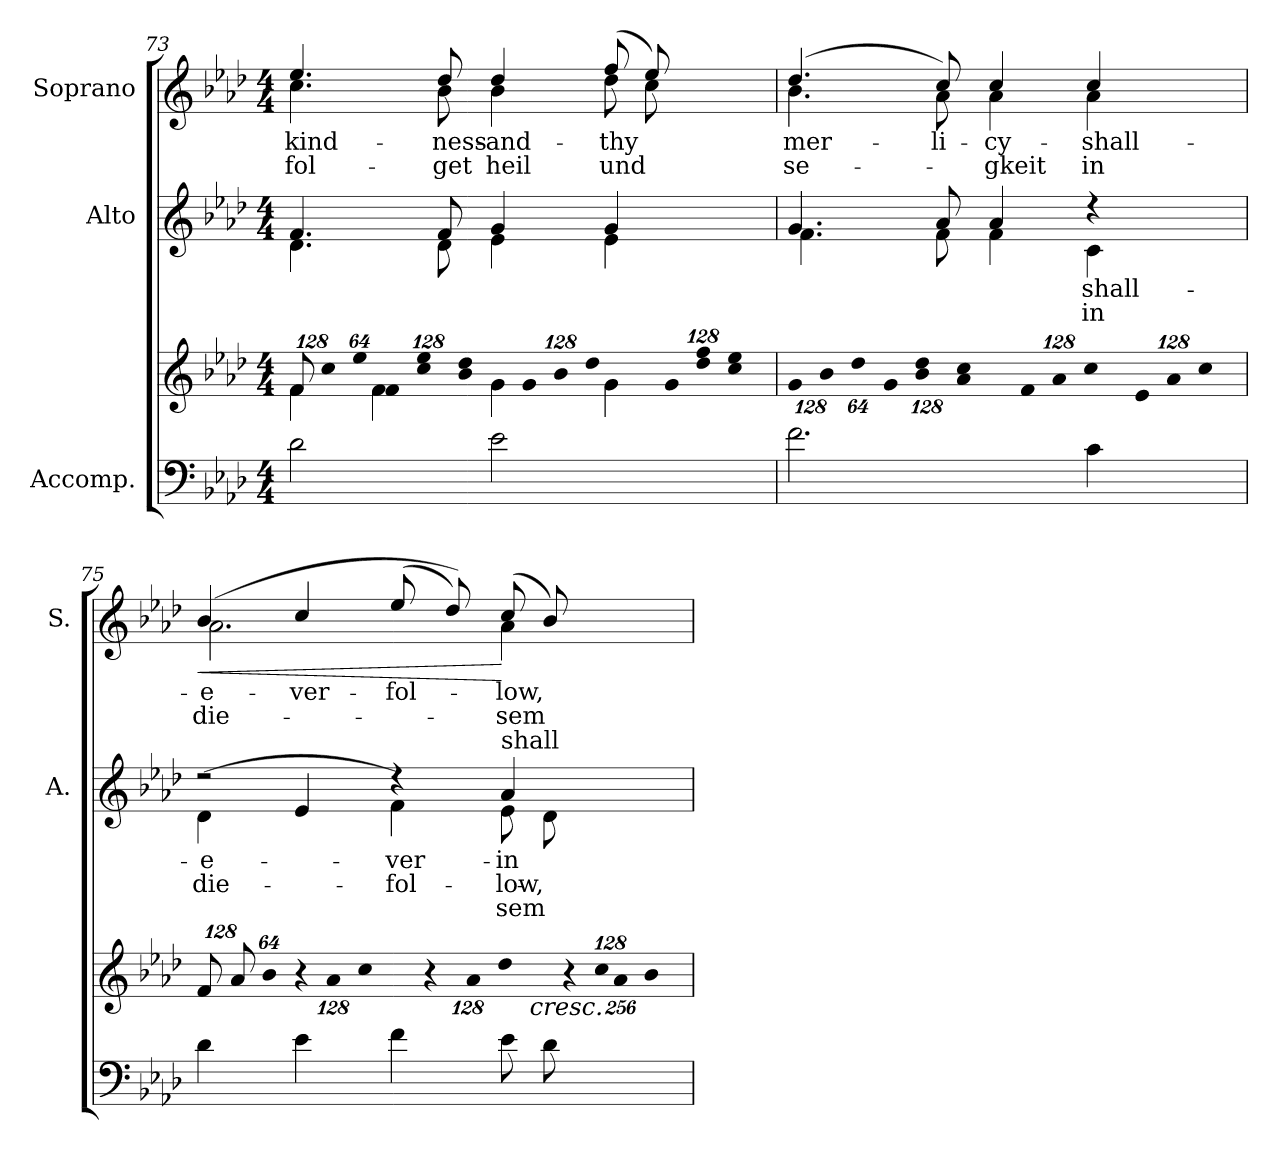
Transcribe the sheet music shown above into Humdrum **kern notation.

**kern	**kern	**dynam	**kern	**text	**text	**text	**kern	**text	**text	**dynam
*part3	*part3	*part3	*part2	*part2	*part2	*part2	*part1	*part1	*part1	*part1
*staff4	*staff3	*staff3/4	*staff2	*staff2	*staff2	*staff2	*staff1	*staff1	*staff1	*staff1
*I"Accomp.	*	*	*I"Alto	*	*	*	*I"Soprano	*	*	*
*	*	*	*I'A.	*	*	*	*I'S.	*	*	*
!!LO:LB:g=z
*clefF4	*clefG2	*	*clefG2	*	*	*	*clefG2	*	*	*
*k[b-e-a-d-]	*k[b-e-a-d-]	*	*k[b-e-a-d-]	*	*	*	*k[b-e-a-d-]	*	*	*
*A-:	*A-:	*	*A-:	*	*	*	*A-:	*	*	*
*M4/4	*M4/4	*	*M4/4	*	*	*	*M4/4	*	*	*
*	*Xbrackettup	*	*	*	*	*	*	*	*	*
=73	=73	=73	=73	=73	=73	=73	=73	=73	=73	=73
!	!LO:N:vis=8	!	!	!	!	!	!	!	!	!
*	*^	*	*^	*	*	*	*	*	*	*
!	!	!	!	!	!	!	!	!	!	!LO:LY:b:color=#000000	!LO:LY:b:color=#000000	!
*	*	*	*	*	*	*	*	*	*^	*	*	*
2d-i\	1024%85fi/	4fi\	.	4.fi/	4.d-i\	.	.	.	4.ee-i/	4.cci\	-kind-	fol-	.
!	!LO:N:vis=8	!	!	!	!	!	!	!	!	!	!	!	!
.	1024%85cci/	.	.	.	.	.	.	.	.	.	.	.	.
!	!LO:N:vis=8	!	!	!	!	!	!	!	!	!	!	!	!
.	512%43ee-i/	.	.	.	.	.	.	.	.	.	.	.	.
!	!LO:N:vis=8	!	!	!	!	!	!	!	!	!	!	!	!
.	1024%85fi/	4fi\	.	.	.	.	.	.	.	.	.	.	.
!	!LO:N:vis=8	!	!	!	!	!	!	!	!	!	!	!	!
.	1024%85cci/ 1024%85ee-i	.	.	.	.	.	.	.	.	.	.	.	.
!	!	!	!	!	!	!	!	!	!	!	!LO:LY:b:color=#000000	!LO:LY:b:color=#000000	!
.	.	.	.	8fi/	8d-i\	.	.	.	8dd-i/	8b-i\	-ness-	-get	.
!	!LO:N:vis=8	!	!	!	!	!	!	!	!	!	!	!	!
.	512%43b-i/ 512%43dd-i	.	.	.	.	.	.	.	.	.	.	.	.
!	!LO:N:vis=8	!	!	!	!	!	!	!	!	!	!	!	!
!	!	!	!	!	!	!	!	!	!	!	!LO:LY:b:color=#000000	!LO:LY:b:color=#000000	!
2e-i\	1024%85gi/	4gi\	.	4gi/	4e-i\	.	.	.	4dd-i/	4b-i\	-and-	heil	.
!	!LO:N:vis=8	!	!	!	!	!	!	!	!	!	!	!	!
.	1024%85b-i/	.	.	.	.	.	.	.	.	.	.	.	.
!	!LO:N:vis=8	!	!	!	!	!	!	!	!	!	!	!	!
.	512%43dd-i/	.	.	.	.	.	.	.	.	.	.	.	.
!	!LO:N:vis=8	!	!	!	!	!	!	!	!	!	!	!	!
!	!	!	!	!	!	!	!	!	!	!	!LO:LY:b:color=#000000	!LO:LY:b:color=#000000	!
.	1024%85gi/	4gi\	.	4gi/	4e-i\	.	.	.	(8ffi/	8dd-i\	-thy	und	.
!	!LO:N:vis=8	!	!	!	!	!	!	!	!	!	!	!	!
.	1024%85dd-i/ 1024%85ffi	.	.	.	.	.	.	.	.	.	.	.	.
.	.	.	.	.	.	.	.	.	8ee-i/)	8cci\	.	.	.
!	!LO:N:vis=8	!	!	!	!	!	!	!	!	!	!	!	!
.	512%43cci/ 512%43ee-i	.	.	.	.	.	.	.	.	.	.	.	.
*	*v	*v	*	*	*	*	*	*	*	*	*	*	*
=74	=74	=74	=74	=74	=74	=74	=74	=74	=74	=74	=74	=74
!	!LO:N:vis=8	!	!	!	!	!	!	!	!	!	!	!
!	!	!	!	!	!	!	!	!	!	!LO:LY:b:color=#000000	!LO:LY:b:color=#000000	!
2.fi\	1024%85gi\	.	4.gi/	4.fi\	.	.	.	(4.dd-i/	4.b-i\	mer-	se-	.
!	!LO:N:vis=8	!	!	!	!	!	!	!	!	!	!	!
.	1024%85b-i\	.	.	.	.	.	.	.	.	.	.	.
!	!LO:N:vis=8	!	!	!	!	!	!	!	!	!	!	!
.	512%43dd-i\	.	.	.	.	.	.	.	.	.	.	.
!	!LO:N:vis=8	!	!	!	!	!	!	!	!	!	!	!
.	1024%85gi\	.	.	.	.	.	.	.	.	.	.	.
!	!LO:N:vis=8	!	!	!	!	!	!	!	!	!	!	!
.	1024%85b-i\ 1024%85dd-i	.	.	.	.	.	.	.	.	.	.	.
!	!	!	!	!	!	!	!	!	!	!LO:LY:b:color=#000000	!	!
.	.	.	8a-i/	8fi\	.	.	.	8cci/)	8a-i\	-li-	.	.
!	!LO:N:vis=8	!	!	!	!	!	!	!	!	!	!	!
.	512%43a-i\ 512%43cci	.	.	.	.	.	.	.	.	.	.	.
!	!LO:N:vis=8	!	!	!	!	!	!	!	!	!	!	!
!	!	!	!	!	!	!	!	!	!	!LO:LY:b:color=#000000	!LO:LY:b:color=#000000	!
.	1024%85fi/	.	4a-i/	4fi\	.	.	.	4cci/	4a-i\	-cy-	-gkeit	.
!	!LO:N:vis=8	!	!	!	!	!	!	!	!	!	!	!
.	1024%85a-i/	.	.	.	.	.	.	.	.	.	.	.
!	!LO:N:vis=8	!	!	!	!	!	!	!	!	!	!	!
.	512%43cci/	.	.	.	.	.	.	.	.	.	.	.
!	!LO:N:vis=8	!	!	!	!	!	!	!	!	!	!	!
!	!	!	!	!	!LO:LY:b:color=#000000	!LO:LY:b:color=#000000	!	!	!	!	!	!
!	!	!	!	!	!	!	!	!	!	!LO:LY:b:color=#000000	!LO:LY:b:color=#000000	!
4ci\	1024%85e-i/	.	4r	4ci\	-shall-	in	.	4cci/	4a-i\	-shall-	in	.
!	!LO:N:vis=8	!	!	!	!	!	!	!	!	!	!	!
.	1024%85a-i/	.	.	.	.	.	.	.	.	.	.	.
!	!LO:N:vis=8	!	!	!	!	!	!	!	!	!	!	!
.	512%43cci/	.	.	.	.	.	.	.	.	.	.	.
=75	=75	=75	=75	=75	=75	=75	=75	=75	=75	=75	=75	=75
!	!LO:N:vis=8	!	!	!	!	!	!	!	!	!	!	!
*	*^	*	*	*	*	*	*	*	*	*	*	*
!	!	!	!	!	!	!LO:LY:b:color=#000000	!LO:LY:b:color=#000000	!	!	!	!	!	!
!	!	!	!	!	!	!	!	!	!	!	!LO:LY:b:color=#000000	!LO:LY:b:color=#000000	!LO:HP:b
!	!	!	!	!	!	!	!	!	!	!	!	!	!LO:HP:n=1:b
4d-i\	1024%85fi/	1024ryy	.	(2r	4d-i\	-e-	die-	.	(4b-i/	2.a-i\	-e-	die-	< >
!	!LO:N:vis=8	!	!	!	!	!	!	!	!	!	!	!	!
*	*v	*v	*	*	*	*	*	*	*	*	*	*	*
.	1024%85a-i/	.	.	.	.	.	.	.	.	.	.	.
!	!LO:N:vis=8	!	!	!	!	!	!	!	!	!	!	!
.	512%43b-i/	.	.	.	.	.	.	.	.	.	.	.
!	!LO:N:vis=8	!	!	!	!	!	!	!	!	!	!	!
!	!	!	!	!	!	!	!	!	!	!LO:LY:b:color=#000000	!	!
4e-i\	1024%85r	[	.	4e-i/	.	.	.	4cci/	.	-ver-	.	.
!	!LO:N:vis=8	!	!	!	!	!	!	!	!	!	!	!
.	1024%85a-i\	.	.	.	.	.	.	.	.	.	.	.
!	!LO:N:vis=8	!	!	!	!	!	!	!	!	!	!	!
.	512%43cci\	.	.	.	.	.	.	.	.	.	.	.
!	!LO:N:vis=8	!	!	!	!	!	!	!	!	!	!	!
!	!	!	!	!	!LO:LY:b:color=#000000	!LO:LY:b:color=#000000	!	!	!	!	!	!
!	!	!	!	!	!	!	!	!	!	!LO:LY:b:color=#000000	!	!
4fi\	1024%85r	]	4r)	4fi\	-ver-	-fol-	.	(8ee-i/	.	-fol-	.	.
!	!LO:N:vis=8	!	!	!	!	!	!	!	!	!	!	!
.	1024%85a-i\	.	.	.	.	.	.	.	.	.	.	.
.	.	.	.	.	.	.	.	8dd-i/))	.	.	.	.
!	!LO:N:vis=8	!	!	!	!	!	!	!	!	!	!	!
.	512%43dd-i\	.	.	.	.	.	.	.	.	.	.	.
!	!LO:N:vis=8	!	!	!	!	!	!	!	!	!	!	!
!	!	!	!	!	!LO:LY:a:color=#000000	!LO:LY:b:color=#000000	!LO:LY:b:color=#000000	!	!	!	!	!
!	!	!	!LO:TX:a:t=shall	!	!	!	!	!	!	!	!	!
!	!	!	!	!	!	!	!	!	!	!LO:LY:b:color=#000000	!LO:LY:b:color=#000000	!
8e-i\	1024%85r	.	4a-i/	8e-i\	in	-low,	-sem	(8cci/	4a-i\	-low,	-sem	[
*	*^	*	*	*	*	*	*	*	*	*	*	*
!	!LO:N:vis=8	!LO:N:vis=4	!LO:HP:b	!	!	!	!	!	!	!	!	!	!
!	!	!	!LO:HP:n=1:b	!	!	!	!	!	!	!	!	!	!
.	1024%85cci/	1024%171a-i\	< >	.	.	.	.	.	.	.	.	.	.
8d-i\	.	.	.	.	8d-i\	.	.	.	8b-i/)	.	.	.	.
!	!LO:N:vis=8	!	!	!	!	!	!	!	!	!	!	!	!
.	512%43b-i/	.	.	.	.	.	.	.	.	.	.	.	.
*	*v	*v	*	*	*	*	*	*	*v	*v	*	*	*
*	*	*	*v	*v	*	*	*	*	*	*	*
.	.	.	.	.	.	.	.	.	.	]
=	=	=	=	=	=	=	=	=	=	=
*-	*-	*-	*-	*-	*-	*-	*-	*-	*-	*-
